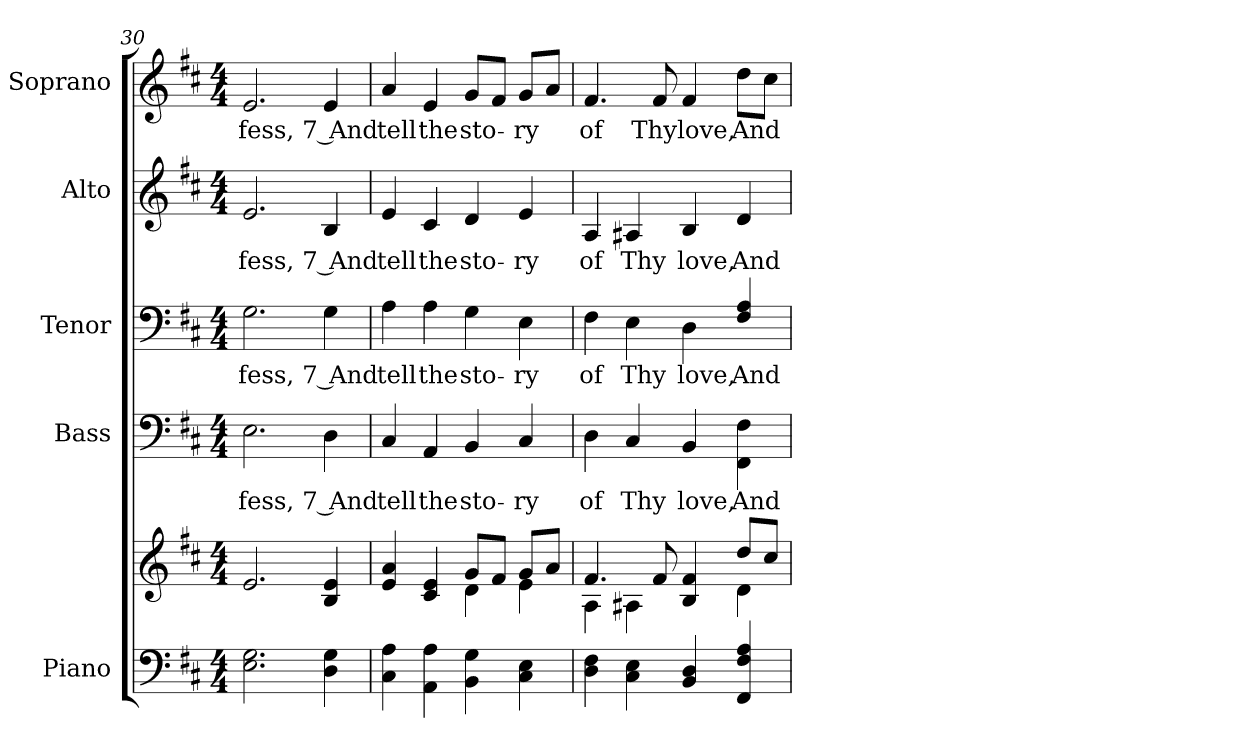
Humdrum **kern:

**kern	**kern	**kern	**text	**kern	**text	**kern	**text	**kern	**text
*part5	*part5	*part4	*part4	*part3	*part3	*part2	*part2	*part1	*part1
*staff6	*staff5	*staff4	*staff4	*staff3	*staff3	*staff2	*staff2	*staff1	*staff1
*I"Piano	*	*I"Bass	*	*I"Tenor	*	*I"Alto	*	*I"Soprano	*
*I'Pno.	*	*I'B.	*	*I'T.	*	*I'A.	*	*I'S.	*
*clefF4	*clefG2	*clefF4	*	*clefF4	*	*clefG2	*	*clefG2	*
*k[f#c#]	*k[f#c#]	*k[f#c#]	*	*k[f#c#]	*	*k[f#c#]	*	*k[f#c#]	*
*D:	*D:	*D:	*	*D:	*	*D:	*	*D:	*
*M4/4	*M4/4	*M4/4	*	*M4/4	*	*M4/4	*	*M4/4	*
=30	=30	=30	=30	=30	=30	=30	=30	=30	=30
!	!	!	!LO:LY:b:color=#000000	!	!	!	!	!	!
!	!	!	!	!	!LO:LY:b:color=#000000	!	!	!	!
!	!	!	!	!	!	!	!LO:LY:b:color=#000000	!	!
!	!	!	!	!	!	!	!	!	!LO:LY:b:color=#000000
2.Ei\ 2.Gi	2.ei/	2.Ei\	-fess,	2.Gi\	-fess,	2.ei/	-fess,	2.ei/	-fess,
!	!	!	!LO:LY:b:color=#000000	!	!	!	!	!	!
!	!	!	!	!	!LO:LY:b:color=#000000	!	!	!	!
!	!	!	!	!	!	!	!LO:LY:b:color=#000000	!	!
!	!	!	!	!	!	!	!	!	!LO:LY:b:color=#000000
4Di\ 4Gi	4Bi/ 4ei	4Di\	7 And	4Gi\	7 And	4Bi/	7 And	4ei/	7 And
!!LO:PB:g=z
=31	=31	=31	=31	=31	=31	=31	=31	=31	=31
*	*^	*	*	*	*	*	*	*	*
!	!	!	!	!LO:LY:b:color=#000000	!	!	!	!	!	!
!	!	!	!	!	!	!LO:LY:b:color=#000000	!	!	!	!
!	!	!	!	!	!	!	!	!LO:LY:b:color=#000000	!	!
!	!	!	!	!	!	!	!	!	!	!LO:LY:b:color=#000000
4C#i\ 4Ai	4ei/ 4ai	2ryy	4C#i/	tell	4Ai\	tell	4ei/	tell	4ai/	tell
!	!	!	!	!LO:LY:b:color=#000000	!	!	!	!	!	!
!	!	!	!	!	!	!LO:LY:b:color=#000000	!	!	!	!
!	!	!	!	!	!	!	!	!LO:LY:b:color=#000000	!	!
!	!	!	!	!	!	!	!	!	!	!LO:LY:b:color=#000000
4AAi\ 4Ai	4c#i/ 4ei	.	4AAi/	the	4Ai\	the	4c#i/	the	4ei/	the
!	!	!	!	!LO:LY:b:color=#000000	!	!	!	!	!	!
!	!	!	!	!	!	!LO:LY:b:color=#000000	!	!	!	!
!	!	!	!	!	!	!	!	!LO:LY:b:color=#000000	!	!
!	!	!	!	!	!	!	!	!	!	!LO:LY:b:color=#000000
4BBi\ 4Gi	8gi/L	4di\	4BBi/	sto-	4Gi\	sto-	4di/	sto-	8gi/L	sto-
.	8f#i/J	.	.	.	.	.	.	.	8f#i/J	.
!	!	!	!	!LO:LY:b:color=#000000	!	!	!	!	!	!
!	!	!	!	!	!	!LO:LY:b:color=#000000	!	!	!	!
!	!	!	!	!	!	!	!	!LO:LY:b:color=#000000	!	!
!	!	!	!	!	!	!	!	!	!	!LO:LY:b:color=#000000
4C#i\ 4Ei	8gi/L	4ei\	4C#i/	-ry	4Ei\	-ry	4ei/	-ry	8gi/L	-ry
.	8ai/J	.	.	.	.	.	.	.	8ai/J	.
=32	=32	=32	=32	=32	=32	=32	=32	=32	=32	=32
!	!	!	!	!LO:LY:b:color=#000000	!	!	!	!	!	!
!	!	!	!	!	!	!LO:LY:b:color=#000000	!	!	!	!
!	!	!	!	!	!	!	!	!LO:LY:b:color=#000000	!	!
!	!	!	!	!	!	!	!	!	!	!LO:LY:b:color=#000000
4Di\ 4F#i	4.f#i/	4Ai\	4Di\	of	4F#i\	of	4Ai/	of	4.f#i/	of
!	!	!	!	!LO:LY:b:color=#000000	!	!	!	!	!	!
!	!	!	!	!	!	!LO:LY:b:color=#000000	!	!	!	!
!	!	!	!	!	!	!	!	!LO:LY:b:color=#000000	!	!
4C#i\ 4Ei	.	4A#Xi\	4C#i/	Thy	4Ei\	Thy	4A#Xi/	Thy	.	.
!	!	!	!	!	!	!	!	!	!	!LO:LY:b:color=#000000
.	8f#i/	.	.	.	.	.	.	.	8f#i/	Thy
!	!	!	!	!LO:LY:b:color=#000000	!	!	!	!	!	!
!	!	!	!	!	!	!LO:LY:b:color=#000000	!	!	!	!
!	!	!	!	!	!	!	!	!LO:LY:b:color=#000000	!	!
!	!	!	!	!	!	!	!	!	!	!LO:LY:b:color=#000000
4BBi/ 4Di	4Bi/ 4f#i	4ryy	4BBi/	love,	4Di\	love,	4Bi/	love,	4f#i/	love,
!	!	!	!	!LO:LY:b:color=#000000	!	!	!	!	!	!
!	!	!	!	!	!	!LO:LY:b:color=#000000	!	!	!	!
!	!	!	!	!	!	!	!	!LO:LY:b:color=#000000	!	!
!	!	!	!	!	!	!	!	!	!	!LO:LY:b:color=#000000
4FF#i/ 4F#i 4Ai	8ddi/L	4di\	4FF#i\ 4F#i	And	4F#i/ 4Ai	And	4di/	And	8ddi\L	And
.	8cc#i/J	.	.	.	.	.	.	.	8cc#i\J	.
*	*v	*v	*	*	*	*	*	*	*	*
=	=	=	=	=	=	=	=	=	=
*-	*-	*-	*-	*-	*-	*-	*-	*-	*-
